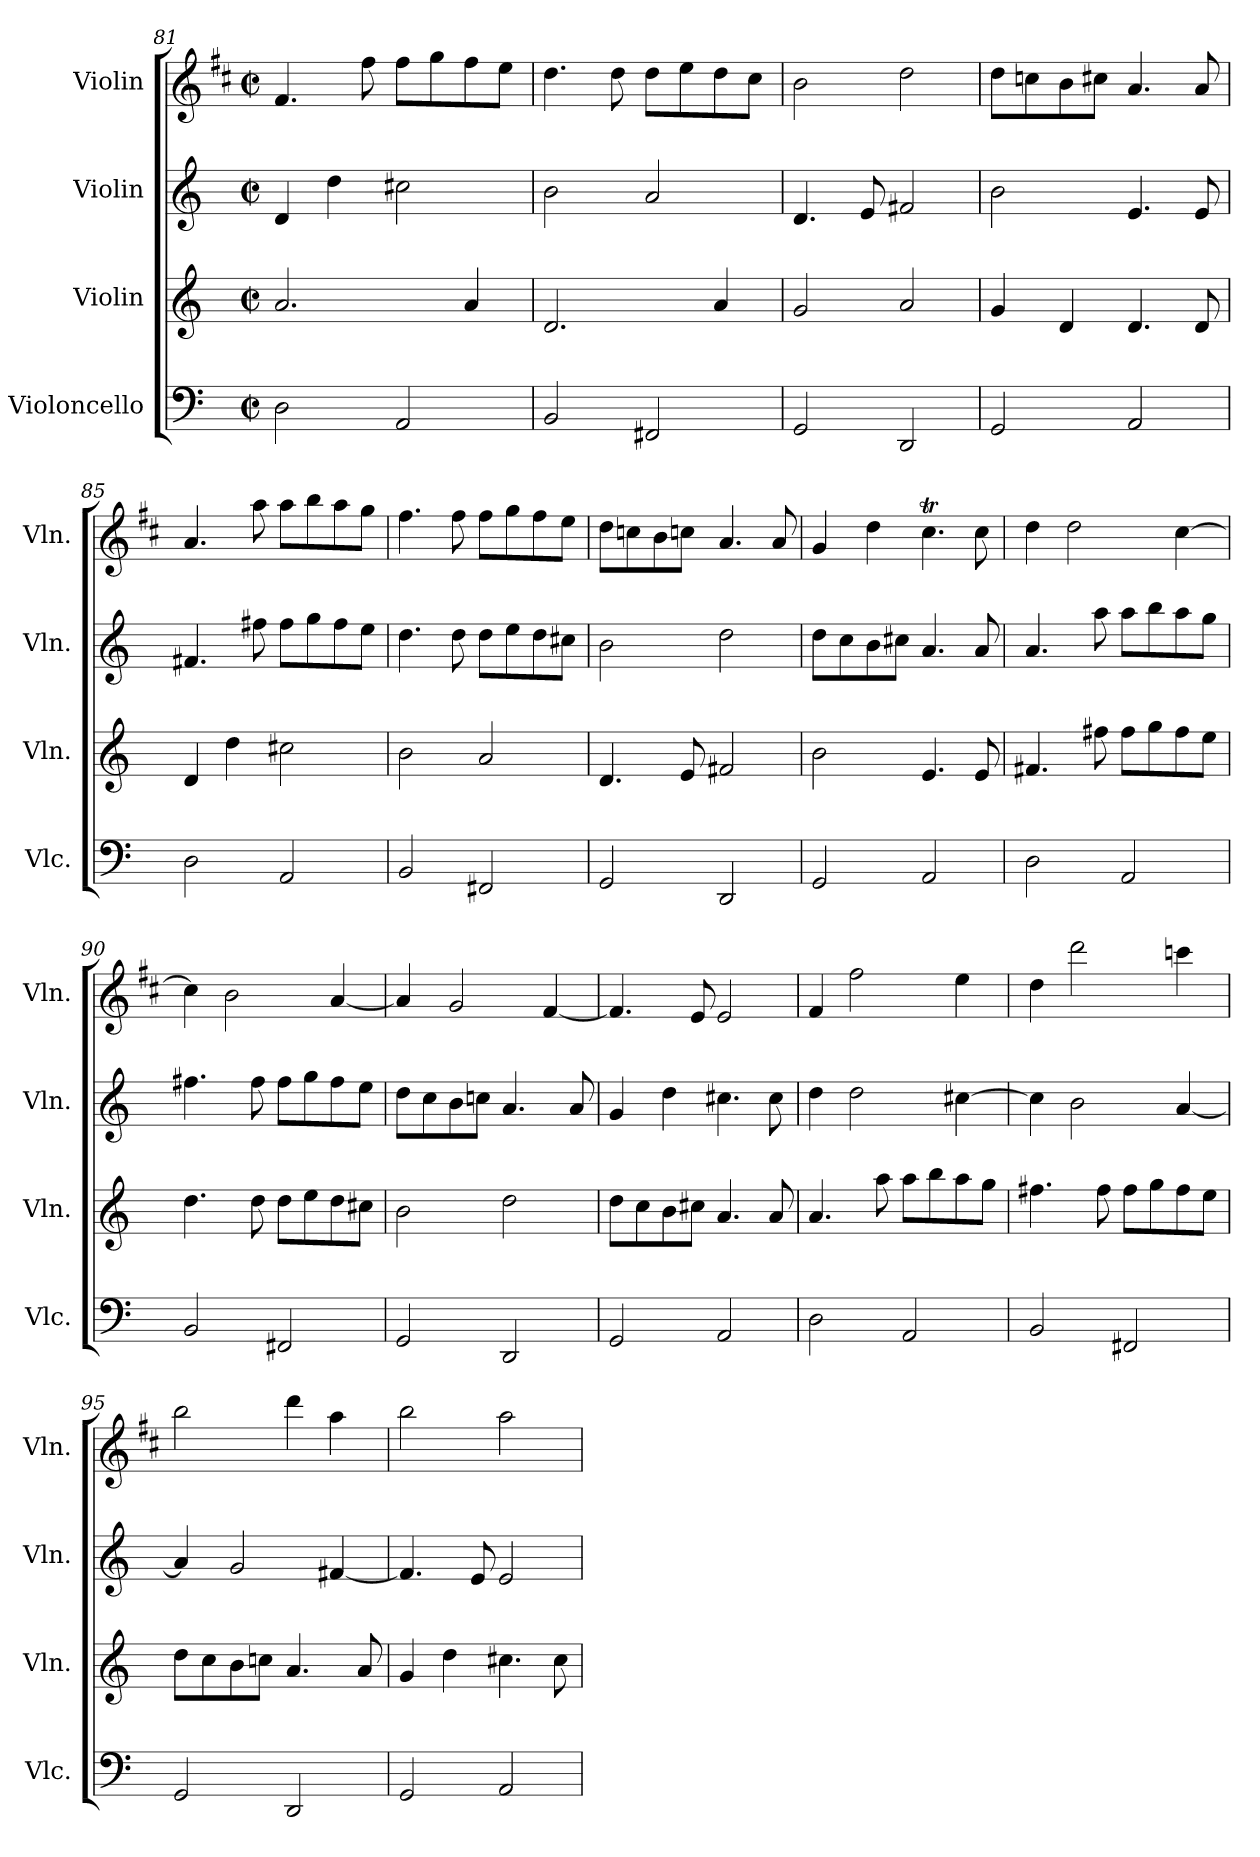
**kern	**kern	**kern	**kern
*part4	*part3	*part2	*part1
*staff4	*staff3	*staff2	*staff1
*I"Violoncello	*I"Violin	*I"Violin	*I"Violin
*I'Vlc.	*I'Vln.	*I'Vln.	*I'Vln.
*clefF4	*clefG2	*clefG2	*clefG2
*k[]	*k[]	*k[]	*k[f#c#]
*C:	*C:	*C:	*D:
*M2/2	*M2/2	*M2/2	*M2/2
*met(c|)	*met(c|)	*met(c|)	*met(c|)
=81	=81	=81	=81
2D\	2.a/	4d/	4.f#/
.	.	4dd\	.
.	.	.	8ff#\
2AA/	.	2cc#X\	8ff#\L
.	.	.	8gg\
.	4a/	.	8ff#\
.	.	.	8ee\J
=82	=82	=82	=82
2BB/	2.d/	2b\	4.dd\
.	.	.	8dd\
2FF#X/	.	2a/	8dd\L
.	.	.	8ee\
.	4a/	.	8dd\
.	.	.	8cc#\J
=83	=83	=83	=83
2GG/	2g/	4.d/	2b\
.	.	8e/	.
2DD/	2a/	2f#X/	2dd\
=84	=84	=84	=84
2GG/	4g/	2b\	8dd\L
.	.	.	8ccn\
.	4d/	.	8b\
.	.	.	8cc#X\J
2AA/	4.d/	4.e/	4.a/
.	8d/	8e/	8a/
!!LO:PB:g=z
=85	=85	=85	=85
2D\	4d/	4.f#X/	4.a/
.	4dd\	.	.
.	.	8ff#X\	8aa\
2AA/	2cc#X\	8ff#\L	8aa\L
.	.	8gg\	8bb\
.	.	8ff#\	8aa\
.	.	8ee\J	8gg\J
=86	=86	=86	=86
2BB/	2b\	4.dd\	4.ff#\
.	.	8dd\	8ff#\
2FF#X/	2a/	8dd\L	8ff#\L
.	.	8ee\	8gg\
.	.	8dd\	8ff#\
.	.	8cc#X\J	8ee\J
=87	=87	=87	=87
2GG/	4.d/	2b\	8dd\L
.	.	.	8ccn\
.	.	.	8b\
.	8e/	.	8ccn\J
2DD/	2f#X/	2dd\	4.a/
.	.	.	8a/
=88	=88	=88	=88
2GG/	2b\	8dd\L	4g/
.	.	8cc\	.
.	.	8b\	4dd\
.	.	8cc#X\J	.
2AA/	4.e/	4.a/	4.cc#t\
.	8e/	8a/	8cc#\
=89	=89	=89	=89
2D\	4.f#X/	4.a/	4dd\
.	.	.	2dd\
.	8ff#X\	8aa\	.
2AA/	8ff#\L	8aa\L	.
.	8gg\	8bb\	.
.	8ff#\	8aa\	[4cc#\
.	8ee\J	8gg\J	.
!!LO:LB:g=z
=90	=90	=90	=90
2BB/	4.dd\	4.ff#X\	4cc#\]
.	.	.	2b\
.	8dd\	8ff#\	.
2FF#X/	8dd\L	8ff#\L	.
.	8ee\	8gg\	.
.	8dd\	8ff#\	[4a/
.	8cc#X\J	8ee\J	.
=91	=91	=91	=91
2GG/	2b\	8dd\L	4a/]
.	.	8cc\	.
.	.	8b\	2g/
.	.	8ccn\J	.
2DD/	2dd\	4.a/	.
.	.	.	[4f#/
.	.	8a/	.
=92	=92	=92	=92
2GG/	8dd\L	4g/	4.f#/]
.	8cc\	.	.
.	8b\	4dd\	.
.	8cc#X\J	.	8e/
2AA/	4.a/	4.cc#X\	2e/
.	8a/	8cc#\	.
=93	=93	=93	=93
2D\	4.a/	4dd\	4f#/
.	.	2dd\	2ff#\
.	8aa\	.	.
2AA/	8aa\L	.	.
.	8bb\	.	.
.	8aa\	[4cc#X\	4ee\
.	8gg\J	.	.
=94	=94	=94	=94
2BB/	4.ff#X\	4cc#\]	4dd\
.	.	2b\	2ddd\
.	8ff#\	.	.
2FF#X/	8ff#\L	.	.
.	8gg\	.	.
.	8ff#\	[4a/	4cccn\
.	8ee\J	.	.
!!LO:LB:g=z
=95	=95	=95	=95
2GG/	8dd\L	4a/]	2bb\
.	8cc\	.	.
.	8b\	2g/	.
.	8ccn\J	.	.
2DD/	4.a/	.	4ddd\
.	.	[4f#X/	4aa\
.	8a/	.	.
=96	=96	=96	=96
2GG/	4g/	4.f#/]	2bb\
.	4dd\	.	.
.	.	8e/	.
2AA/	4.cc#X\	2e/	2aa\
.	8cc#\	.	.
=	=	=	=
*-	*-	*-	*-
